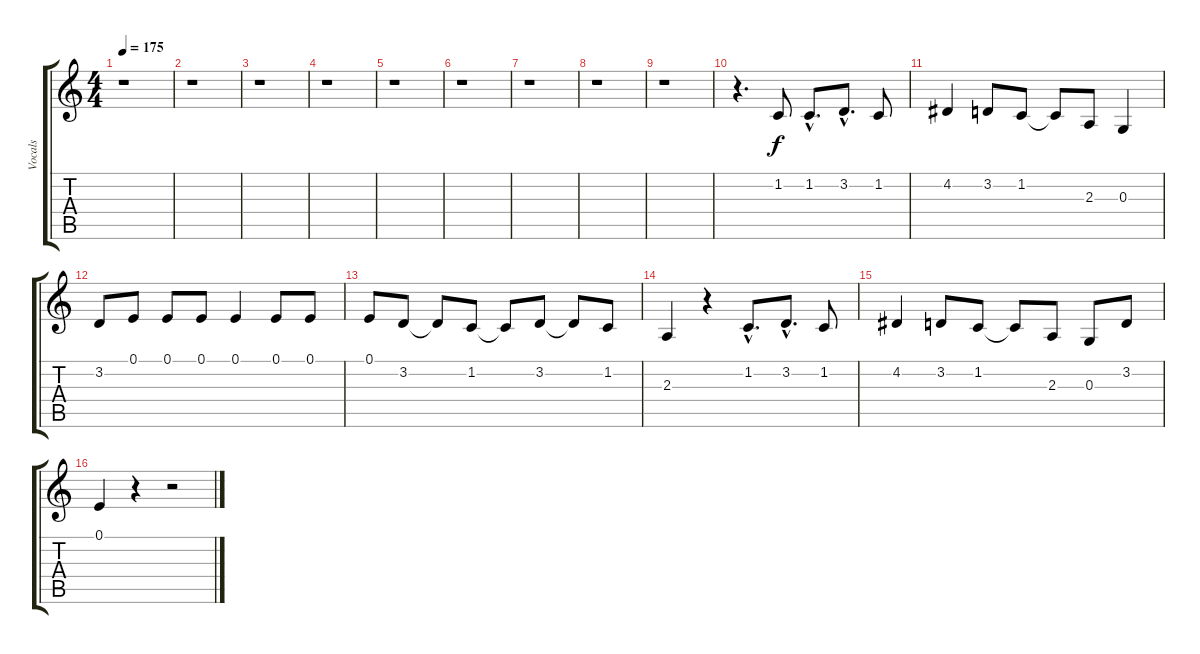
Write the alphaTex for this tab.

\track ("Vocals" "Vocals") {instrument lead1square}
\staff {score tabs}
\tuning (E4 B3 G3 D3 A2 E2) {hide}
\ts (4 4)
\tempo 175
\clef g2
\ks c
r.1{dy f} |
r.1 |
r.1 |
r.1 |
r.1 |
r.1 |
r.1 |
r.1 |
r.1 |
r.4{d} 1.2.8 1.2{hac}.8{d} 3.2{hac}.8{d} 1.2.8 |
4.2.4 3.2.8 1.2.8 1.2{t}.8 2.3.8 0.3.4 |
3.2.8 0.1.8 0.1.8 0.1.8 0.1.4 0.1.8 0.1.8 |
0.1.8 3.2.8 3.2{t}.8 1.2.8 1.2{t}.8 3.2.8 3.2{t}.8 1.2.8 |
2.3.4 r.4 1.2{hac}.8{d} 3.2{hac}.8{d} 1.2.8 |
4.2.4 3.2.8 1.2.8 1.2{t}.8 2.3.8 0.3.8 3.2.8 |
0.1.4 r.4 r.2
